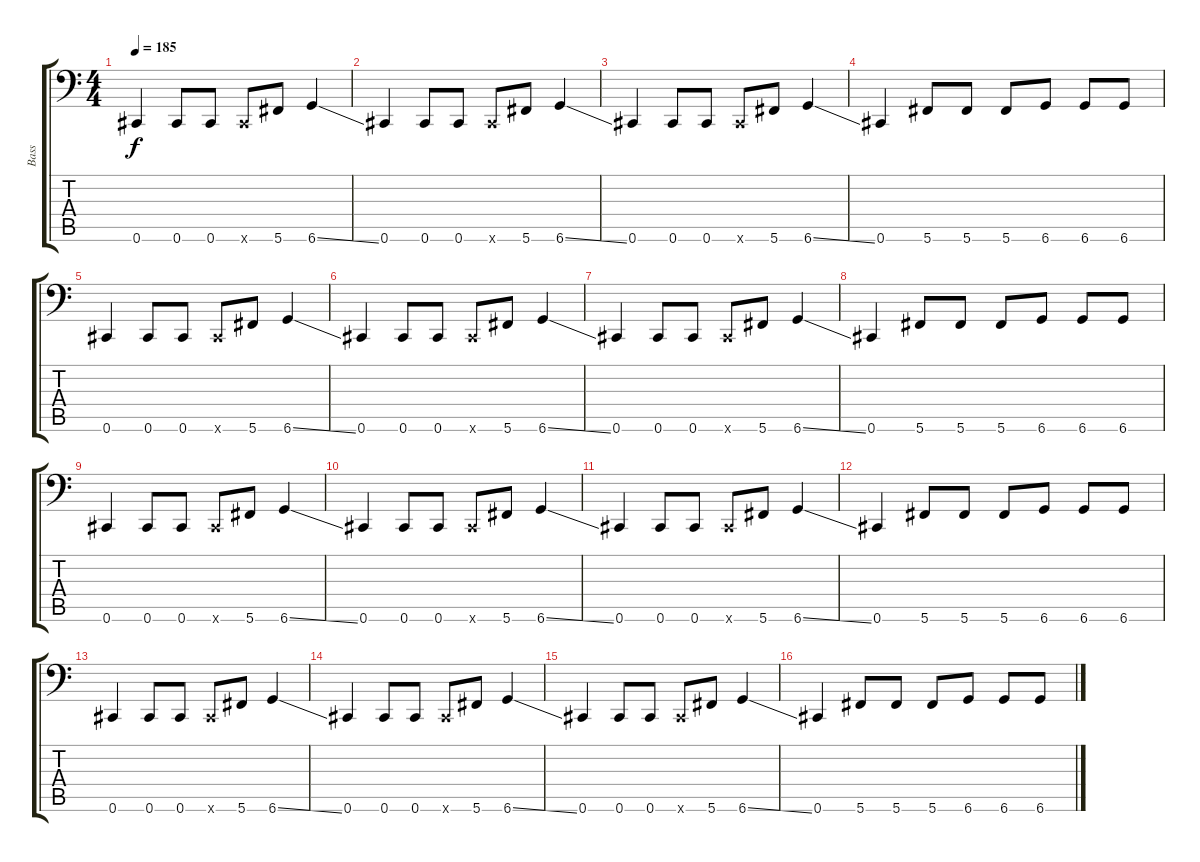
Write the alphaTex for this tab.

\track ("Bass" "Bass") {instrument electricbasspick}
\staff {score tabs}
\tuning (Eb3 Bb2 Gb2 Db2 Ab1 Db1) {hide}
\ts (4 4)
\tempo 185
\clef f4
\ks c
0.6.4{dy f} 0.6.8 0.6.8 0.6{x}.8 5.6.8 6.6{ss}.4 |
0.6.4 0.6.8 0.6.8 0.6{x}.8 5.6.8 6.6{ss}.4 |
0.6.4 0.6.8 0.6.8 0.6{x}.8 5.6.8 6.6{ss}.4 |
0.6.4 5.6.8 5.6.8 5.6.8 6.6.8 6.6.8 6.6.8 |
0.6.4 0.6.8 0.6.8 0.6{x}.8 5.6.8 6.6{ss}.4 |
0.6.4 0.6.8 0.6.8 0.6{x}.8 5.6.8 6.6{ss}.4 |
0.6.4 0.6.8 0.6.8 0.6{x}.8 5.6.8 6.6{ss}.4 |
0.6.4 5.6.8 5.6.8 5.6.8 6.6.8 6.6.8 6.6.8 |
0.6.4 0.6.8 0.6.8 0.6{x}.8 5.6.8 6.6{ss}.4 |
0.6.4 0.6.8 0.6.8 0.6{x}.8 5.6.8 6.6{ss}.4 |
0.6.4 0.6.8 0.6.8 0.6{x}.8 5.6.8 6.6{ss}.4 |
0.6.4 5.6.8 5.6.8 5.6.8 6.6.8 6.6.8 6.6.8 |
0.6.4 0.6.8 0.6.8 0.6{x}.8 5.6.8 6.6{ss}.4 |
0.6.4 0.6.8 0.6.8 0.6{x}.8 5.6.8 6.6{ss}.4 |
0.6.4 0.6.8 0.6.8 0.6{x}.8 5.6.8 6.6{ss}.4 |
0.6.4 5.6.8 5.6.8 5.6.8 6.6.8 6.6.8 6.6.8
